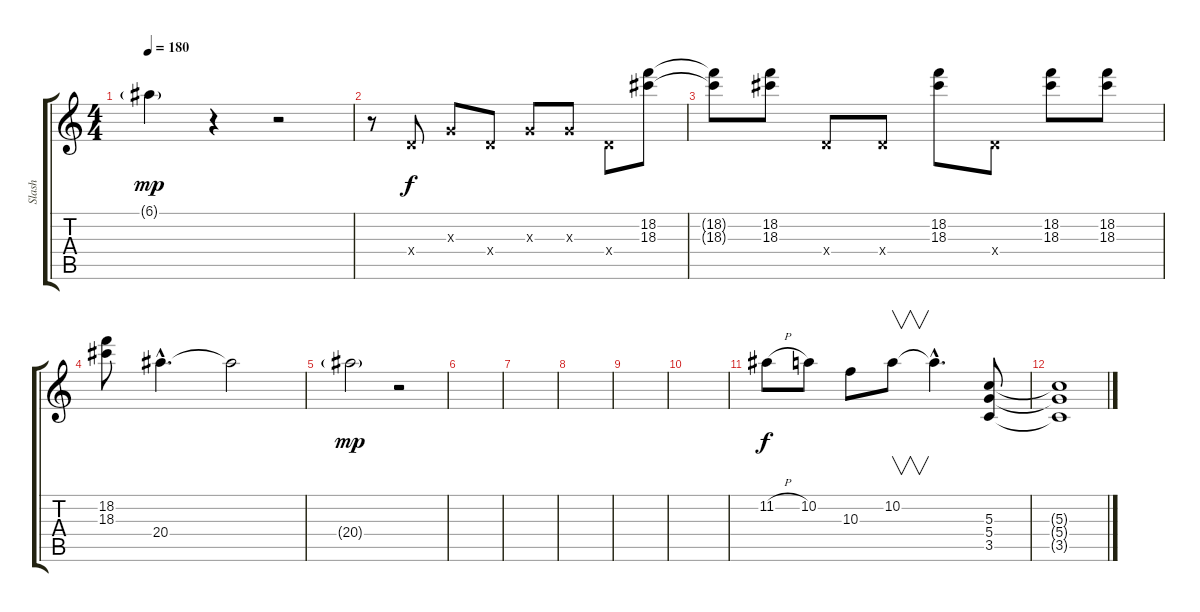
\track ("Slash" "Slash") {instrument overdrivenguitar}
\staff {score tabs}
\tuning (E4 B3 G3 D3 A2 E2) {hide}
\ts (4 4)
\tempo 180
\clef g2
\ks c
6.1{g}.4{dy mp} r.4 r.2 |
r.8 0.4{x}.8{dy f} 0.3{x}.8 0.4{x}.8 0.3{x}.8 0.3{x}.8 0.4{x}.8 (18.2 18.3).8 |
(18.2{t} 18.3{t}).8 (18.2 18.3).8 0.4{x}.8 0.4{x}.8 (18.2 18.3).8 0.4{x}.8 (18.2 18.3).8 (18.2 18.3).8 |
(18.2 18.3).8 20.4{hac}.4{d} 20.4{t}.2 |
20.4{g}.2{dy mp} r.2 |
|
|
|
|
|
11.2{h}.8{dy f} 10.2.8 10.3.8 10.2.8{v} 10.2{hac t}.4{d} (5.3 5.4 3.5).8 |
(5.3{t} 5.4{t} 3.5{t}).1
